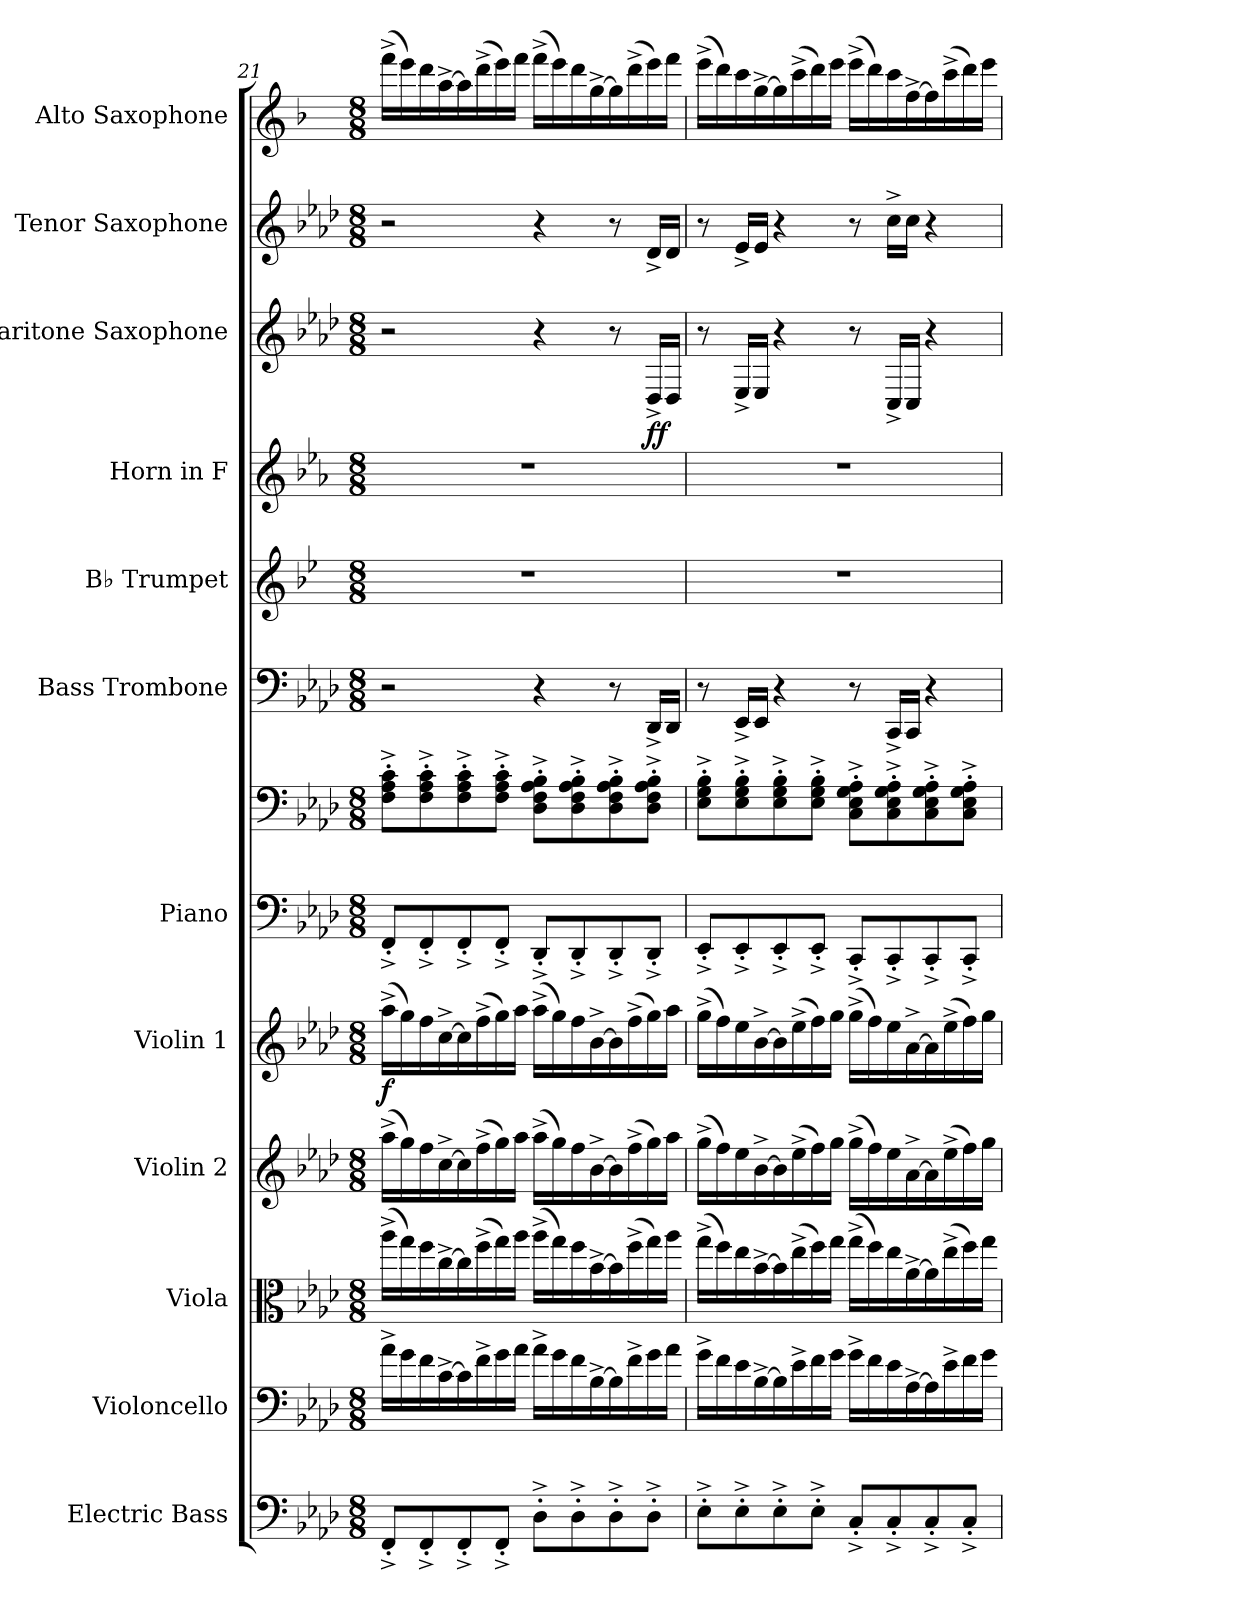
**kern	**kern	**kern	**kern	**kern	**dynam	**kern	**kern	**kern	**kern	**kern	**kern	**dynam	**kern	**kern
*part12	*part11	*part10	*part9	*part8	*part8	*part7	*part7	*part6	*part5	*part4	*part3	*part3	*part2	*part1
*staff13	*staff12	*staff11	*staff10	*staff9	*staff9	*staff8	*staff7	*staff6	*staff5	*staff4	*staff3	*staff3	*staff2	*staff1
*I"Electric Bass	*I"Violoncello	*I"Viola	*I"Violin 2	*I"Violin 1	*	*I"Piano	*	*I"Bass Trombone	*I"B♭ Trumpet	*I"Horn in F	*I"Baritone Saxophone	*	*I"Tenor Saxophone	*I"Alto Saxophone
*I'El. B.	*I'Vc.	*I'Vla.	*I'Vln. 2	*I'Vln. 1	*	*I'Pno.	*	*I'B. Tbn.	*I'B♭ Tpt.	*	*I'Bar. Sax.	*	*I'T. Sax.	*I'A. Sax.
*clefF4	*clefF4	*clefC3	*clefG2	*clefG2	*	*clefF4	*clefF4	*clefF4	*clefG2	*clefG2	*clefG2	*	*clefG2	*clefG2
*ITrd7c12	*	*	*	*	*	*	*	*	*ITrd1c2	*ITrd4c7	*ITrd12c21	*	*ITrd8c14	*ITrd5c9
*k[b-e-a-d-]	*k[b-e-a-d-]	*k[b-e-a-d-]	*k[b-e-a-d-]	*k[b-e-a-d-]	*	*k[b-e-a-d-]	*k[b-e-a-d-]	*k[b-e-a-d-]	*k[b-e-a-d-]	*k[b-e-a-d-]	*k[b-e-a-d-]	*	*k[b-e-a-d-]	*k[b-e-a-d-]
*M8/8	*M8/8	*M8/8	*M8/8	*M8/8	*	*M8/8	*M8/8	*M8/8	*M8/8	*M8/8	*M8/8	*	*M8/8	*M8/8
=21	=21	=21	=21	=21	=21	=21	=21	=21	=21	=21	=21	=21	=21	=21
!	!	!	!	!	!LO:DY:b	!	!	!	!	!	!	!	!	!
8FFF'^/L	16a-^\LL	(>16aa-^\LL	(>16aa-^\LL	(>16aa-^\LL	f	8FF'^/L	8F\'^ 8A-\'^ 8c\'^L	2r	1r	1r	2r	.	2r	(>16aa-^\LL
.	16g\	16gg\)	16gg\)	16gg\)	.	.	.	.	.	.	.	.	.	16gg\)
8FFF'^/	16f\	16ff\	16ff\	16ff\	.	8FF'^/	8F\'^ 8A-\'^ 8c\'^	.	.	.	.	.	.	16ff\
.	[16c^\	[16cc^\	[16cc^\	[16cc^\	.	.	.	.	.	.	.	.	.	[16cc^\
8FFF'^/	16c\]	16cc\]	16cc\]	16cc\]	.	8FF'^/	8F\'^ 8A-\'^ 8c\'^	.	.	.	.	.	.	16cc\]
.	16f^\	(>16ff^\	(>16ff^\	(>16ff^\	.	.	.	.	.	.	.	.	.	(>16ff^\
8FFF'^/J	16g\	16gg\)	16gg\)	16gg\)	.	8FF'^/J	8F\'^ 8A-\'^ 8c\'^J	.	.	.	.	.	.	16gg\)
.	16a-\JJ	16aa-\JJ	16aa-\JJ	16aa-\JJ	.	.	.	.	.	.	.	.	.	16aa-\JJ
8DD-'^\L	16a-^\LL	(>16aa-^\LL	(>16aa-^\LL	(>16aa-^\LL	.	8DD-'^/L	8D-\'^ 8F\'^ 8A-\'^ 8B-\'^L	4r	.	.	4r	.	4r	(>16aa-^\LL
.	16g\	16gg\)	16gg\)	16gg\)	.	.	.	.	.	.	.	.	.	16gg\)
8DD-'^\	16f\	16ff\	16ff\	16ff\	.	8DD-'^/	8D-\'^ 8F\'^ 8A-\'^ 8B-\'^	.	.	.	.	.	.	16ff\
.	[16B-^\	[16b-^\	[16b-^\	[16b-^\	.	.	.	.	.	.	.	.	.	[16b-^\
8DD-'^\	16B-\]	16b-\]	16b-\]	16b-\]	.	8DD-'^/	8D-\'^ 8F\'^ 8A-\'^ 8B-\'^	8r	.	.	8r	.	8r	16b-\]
.	16f^\	(>16ff^\	(>16ff^\	(>16ff^\	.	.	.	.	.	.	.	.	.	(>16ff^\
!	!	!	!	!	!	!	!	!	!	!	!	!LO:DY:b	!	!
8DD-'^\J	16g\	16gg\)	16gg\)	16gg\)	.	8DD-'^/J	8D-\'^ 8F\'^ 8A-\'^ 8B-\'^J	16DD-^/LL	.	.	16DD-^/LL	ff	16D-^/LL	16gg\)
.	16a-\JJ	16aa-\JJ	16aa-\JJ	16aa-\JJ	.	.	.	16DD-/JJ	.	.	16DD-/JJ	.	16D-/JJ	16aa-\JJ
!!LO:PB:g=z
=22	=22	=22	=22	=22	=22	=22	=22	=22	=22	=22	=22	=22	=22	=22
8EE-'^\L	16g^\LL	(>16gg^\LL	(>16gg^\LL	(>16gg^\LL	.	8EE-'^/L	8E-\'^ 8G\'^ 8B-\'^L	8r	1r	1r	8r	.	8r	(>16gg^\LL
.	16f\	16ff\)	16ff\)	16ff\)	.	.	.	.	.	.	.	.	.	16ff\)
8EE-'^\	16e-\	16ee-\	16ee-\	16ee-\	.	8EE-'^/	8E-\'^ 8G\'^ 8B-\'^	16EE-^/LL	.	.	16EE-^/LL	.	16E-^/LL	16ee-\
.	[16B-^\	[16b-^\	[16b-^\	[16b-^\	.	.	.	16EE-/JJ	.	.	16EE-/JJ	.	16E-/JJ	[16b-^\
8EE-'^\	16B-\]	16b-\]	16b-\]	16b-\]	.	8EE-'^/	8E-\'^ 8G\'^ 8B-\'^	4r	.	.	4r	.	4r	16b-\]
.	16e-^\	(>16ee-^\	(>16ee-^\	(>16ee-^\	.	.	.	.	.	.	.	.	.	(>16ee-^\
8EE-'^\J	16f\	16ff\)	16ff\)	16ff\)	.	8EE-'^/J	8E-\'^ 8G\'^ 8B-\'^J	.	.	.	.	.	.	16ff\)
.	16g\JJ	16gg\JJ	16gg\JJ	16gg\JJ	.	.	.	.	.	.	.	.	.	16gg\JJ
8CC'^/L	16g^\LL	(>16gg^\LL	(>16gg^\LL	(>16gg^\LL	.	8CC'^/L	8C\'^ 8E-\'^ 8G\'^ 8A-\'^L	8r	.	.	8r	.	8r	(>16gg^\LL
.	16f\	16ff\)	16ff\)	16ff\)	.	.	.	.	.	.	.	.	.	16ff\)
8CC'^/	16e-\	16ee-\	16ee-\	16ee-\	.	8CC'^/	8C\'^ 8E-\'^ 8G\'^ 8A-\'^	16CC^/LL	.	.	16CC^/LL	.	16c^\LL	16ee-\
.	[16A-^\	[16a-^\	[16a-^\	[16a-^\	.	.	.	16CC/JJ	.	.	16CC/JJ	.	16c\JJ	[16a-^\
8CC'^/	16A-\]	16a-\]	16a-\]	16a-\]	.	8CC'^/	8C\'^ 8E-\'^ 8G\'^ 8A-\'^	4r	.	.	4r	.	4r	16a-\]
.	16e-^\	(>16ee-^\	(>16ee-^\	(>16ee-^\	.	.	.	.	.	.	.	.	.	(>16ee-^\
8CC'^/J	16f\	16ff\)	16ff\)	16ff\)	.	8CC'^/J	8C\'^ 8E-\'^ 8G\'^ 8A-\'^J	.	.	.	.	.	.	16ff\)
.	16g\JJ	16gg\JJ	16gg\JJ	16gg\JJ	.	.	.	.	.	.	.	.	.	16gg\JJ
=	=	=	=	=	=	=	=	=	=	=	=	=	=	=
*-	*-	*-	*-	*-	*-	*-	*-	*-	*-	*-	*-	*-	*-	*-
